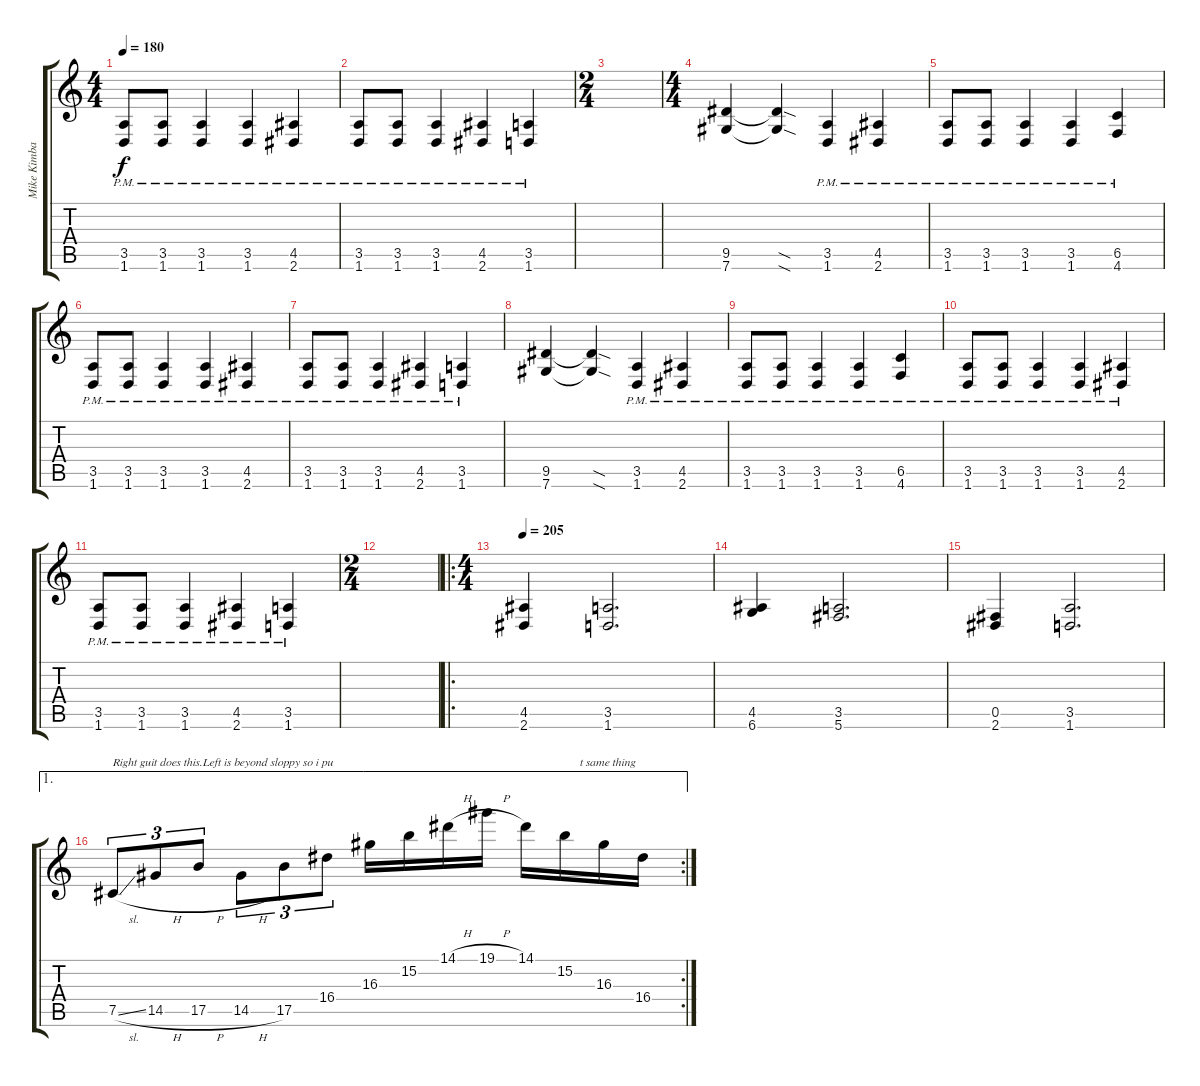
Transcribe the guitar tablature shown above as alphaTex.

\track ("Mike Kimball" "Mike Kimba") {instrument distortionguitar}
\staff {score tabs}
\tuning (Db4 Ab3 E3 B2 Gb2 Db2) {hide}
\ts (4 4)
\tempo 180
\clef g2
\ks c
(3.5{pm} 1.6{pm}).8{dy f} (3.5{pm} 1.6{pm}).8 (3.5{pm} 1.6{pm}).4 (3.5{pm} 1.6{pm}).4 (4.5{pm} 2.6{pm}).4 |
(3.5{pm} 1.6{pm}).8 (3.5{pm} 1.6{pm}).8 (3.5{pm} 1.6{pm}).4 (4.5{pm} 2.6{pm}).4 (3.5{pm} 1.6{pm}).4 |
\ts (2 4)
|
\ts (4 4)
(9.5 7.6).4 (9.5{sod t} 7.6{sod t}).4 (3.5{pm} 1.6{pm}).4 (4.5{pm} 2.6{pm}).4 |
(3.5{pm} 1.6{pm}).8 (3.5{pm} 1.6{pm}).8 (3.5{pm} 1.6{pm}).4 (3.5{pm} 1.6{pm}).4 (6.5{pm} 4.6{pm}).4 |
(3.5{pm} 1.6{pm}).8 (3.5{pm} 1.6{pm}).8 (3.5{pm} 1.6{pm}).4 (3.5{pm} 1.6{pm}).4 (4.5{pm} 2.6{pm}).4 |
(3.5{pm} 1.6{pm}).8 (3.5{pm} 1.6{pm}).8 (3.5{pm} 1.6{pm}).4 (4.5{pm} 2.6{pm}).4 (3.5{pm} 1.6{pm}).4 |
(9.5 7.6).4 (9.5{sod t} 7.6{sod t}).4 (3.5{pm} 1.6{pm}).4 (4.5{pm} 2.6{pm}).4 |
(3.5{pm} 1.6{pm}).8 (3.5{pm} 1.6{pm}).8 (3.5{pm} 1.6{pm}).4 (3.5{pm} 1.6{pm}).4 (6.5{pm} 4.6{pm}).4 |
(3.5{pm} 1.6{pm}).8 (3.5{pm} 1.6{pm}).8 (3.5{pm} 1.6{pm}).4 (3.5{pm} 1.6{pm}).4 (4.5{pm} 2.6{pm}).4 |
(3.5{pm} 1.6{pm}).8 (3.5{pm} 1.6{pm}).8 (3.5{pm} 1.6{pm}).4 (4.5{pm} 2.6{pm}).4 (3.5{pm} 1.6{pm}).4 |
\ts (2 4)
|
\ro
\ts (4 4)
\tempo 205
(4.5 2.6).4 (3.5 1.6).2{d} |
(4.5 6.6).4 (3.5 5.6).2{d} |
(0.5 2.6).4 (3.5 1.6).2{d} |
\ae 1
\rc 2
7.5{sl}.8{tu (3 2) txt "Right guit does this.Left is beyond sloppy so i pu"} 14.5{h}.8{tu (3 2)} 17.5{h}.8{tu (3 2)} 14.5{h}.8{tu (3 2)} 17.5.8{tu (3 2)} 16.4.8{tu (3 2)} 16.3.16 15.2.16 14.1{h}.16 19.1{h}.16 14.1.16 15.2.16{txt "     t same thing"} 16.3.16 16.4.16
